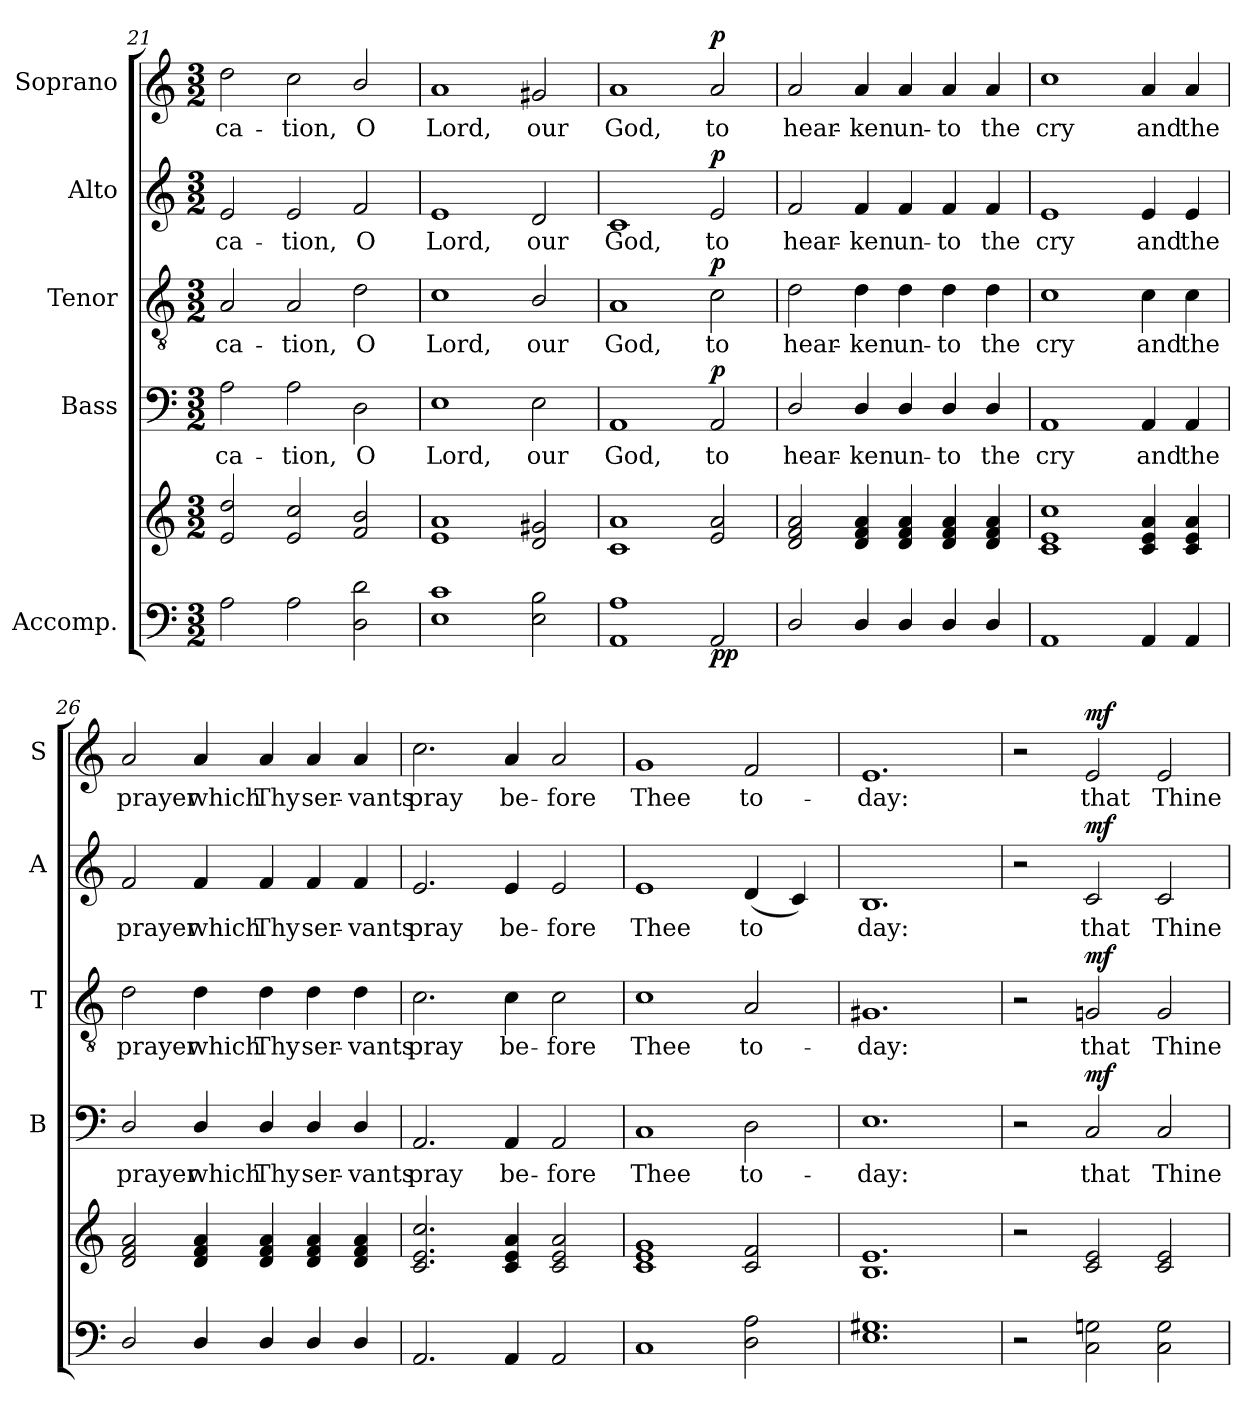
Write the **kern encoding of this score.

**kern	**kern	**dynam	**kern	**text	**dynam	**kern	**text	**dynam	**kern	**text	**dynam	**kern	**text	**dynam
*part5	*part5	*part5	*part4	*part4	*part4	*part3	*part3	*part3	*part2	*part2	*part2	*part1	*part1	*part1
*staff6	*staff5	*staff5/6	*staff4	*staff4	*staff4	*staff3	*staff3	*staff3	*staff2	*staff2	*staff2	*staff1	*staff1	*staff1
*I"Accomp.	*	*	*I"Bass	*	*	*I"Tenor	*	*	*I"Alto	*	*	*I"Soprano	*	*
*	*	*	*I'B	*	*	*I'T	*	*	*I'A	*	*	*I'S	*	*
*clefF4	*clefG2	*	*clefF4	*	*	*clefGv2	*	*	*clefG2	*	*	*clefG2	*	*
*k[]	*k[]	*	*k[]	*	*	*k[]	*	*	*k[]	*	*	*k[]	*	*
*C:	*C:	*	*C:	*	*	*C:	*	*	*C:	*	*	*C:	*	*
*M3/2	*M3/2	*	*M3/2	*	*	*M3/2	*	*	*M3/2	*	*	*M3/2	*	*
=21	=21	=21	=21	=21	=21	=21	=21	=21	=21	=21	=21	=21	=21	=21
!	!	!	!	!LO:LY:b	!	!	!LO:LY:b	!	!	!LO:LY:b	!	!	!LO:LY:b	!
2A\	2e/ 2dd/	.	2A\	-ca-	.	2A/	-ca-	.	2e/	-ca-	.	2dd\	-ca-	.
!	!	!	!	!LO:LY:b	!	!	!LO:LY:b	!	!	!LO:LY:b	!	!	!LO:LY:b	!
2A\	2e/ 2cc/	.	2A\	-tion,	.	2A/	-tion,	.	2e/	-tion,	.	2cc\	-tion,	.
!	!	!	!	!LO:LY:b	!	!	!LO:LY:b	!	!	!LO:LY:b	!	!	!LO:LY:b	!
2D\ 2d\	2f/ 2b/	.	2D\	O	.	2d\	O	.	2f/	O	.	2b/	O	.
=22	=22	=22	=22	=22	=22	=22	=22	=22	=22	=22	=22	=22	=22	=22
!	!	!	!	!LO:LY:b	!	!	!LO:LY:b	!	!	!LO:LY:b	!	!	!LO:LY:b	!
1E 1c	1e 1a	.	1E	Lord,	.	1c	Lord,	.	1e	Lord,	.	1a	Lord,	.
!	!	!	!	!LO:LY:b	!	!	!LO:LY:b	!	!	!LO:LY:b	!	!	!LO:LY:b	!
2E\ 2B\	2d/ 2g#X/	.	2E\	our	.	2B/	our	.	2d/	our	.	2g#X/	our	.
=23	=23	=23	=23	=23	=23	=23	=23	=23	=23	=23	=23	=23	=23	=23
!	!	!	!	!LO:LY:b	!	!	!LO:LY:b	!	!	!LO:LY:b	!	!	!LO:LY:b	!
1AA 1A	1c 1a	.	1AA	God,	.	1A	God,	.	1c	God,	.	1a	God,	.
!	!	!LO:DY:b=2	!	!LO:LY:b	!	!	!LO:LY:b	!	!	!LO:LY:b	!	!	!LO:LY:b	!
!	!	!LO:DY:n=1:b	!	!	!LO:DY:b	!	!	!LO:DY:b	!	!	!LO:DY:b	!	!	!LO:DY:b
2AA/	2e/ 2a/	p p	2AA/	to	p	2c\	to	p	2e/	to	p	2a/	to	p
=24	=24	=24	=24	=24	=24	=24	=24	=24	=24	=24	=24	=24	=24	=24
!	!	!	!	!LO:LY:b	!	!	!LO:LY:b	!	!	!LO:LY:b	!	!	!LO:LY:b	!
2D/	2d/ 2f/ 2a/	.	2D/	hear-	.	2d\	hear-	.	2f/	hear-	.	2a/	hear-	.
!	!	!	!	!LO:LY:b	!	!	!LO:LY:b	!	!	!LO:LY:b	!	!	!LO:LY:b	!
4D/	4d/ 4f/ 4a/	.	4D/	-ken	.	4d\	-ken	.	4f/	-ken	.	4a/	-ken	.
!	!	!	!	!LO:LY:b	!	!	!LO:LY:b	!	!	!LO:LY:b	!	!	!LO:LY:b	!
4D/	4d/ 4f/ 4a/	.	4D/	un-	.	4d\	un-	.	4f/	un-	.	4a/	un-	.
!	!	!	!	!LO:LY:b	!	!	!LO:LY:b	!	!	!LO:LY:b	!	!	!LO:LY:b	!
4D/	4d/ 4f/ 4a/	.	4D/	-to	.	4d\	-to	.	4f/	-to	.	4a/	-to	.
!	!	!	!	!LO:LY:b	!	!	!LO:LY:b	!	!	!LO:LY:b	!	!	!LO:LY:b	!
4D/	4d/ 4f/ 4a/	.	4D/	the	.	4d\	the	.	4f/	the	.	4a/	the	.
=25	=25	=25	=25	=25	=25	=25	=25	=25	=25	=25	=25	=25	=25	=25
!	!	!	!	!LO:LY:b	!	!	!LO:LY:b	!	!	!LO:LY:b	!	!	!LO:LY:b	!
1AA	1c 1e 1cc	.	1AA	cry	.	1c	cry	.	1e	cry	.	1cc	cry	.
!	!	!	!	!LO:LY:b	!	!	!LO:LY:b	!	!	!LO:LY:b	!	!	!LO:LY:b	!
4AA/	4c/ 4e/ 4a/	.	4AA/	and	.	4c\	and	.	4e/	and	.	4a/	and	.
!	!	!	!	!LO:LY:b	!	!	!LO:LY:b	!	!	!LO:LY:b	!	!	!LO:LY:b	!
4AA/	4c/ 4e/ 4a/	.	4AA/	the	.	4c\	the	.	4e/	the	.	4a/	the	.
!!LO:LB:g=z
=26	=26	=26	=26	=26	=26	=26	=26	=26	=26	=26	=26	=26	=26	=26
!	!	!	!	!LO:LY:b	!	!	!LO:LY:b	!	!	!LO:LY:b	!	!	!LO:LY:b	!
2D/	2d/ 2f/ 2a/	.	2D/	prayer	.	2d\	prayer	.	2f/	prayer	.	2a/	prayer	.
!	!	!	!	!LO:LY:b	!	!	!LO:LY:b	!	!	!LO:LY:b	!	!	!LO:LY:b	!
4D/	4d/ 4f/ 4a/	.	4D/	which	.	4d\	which	.	4f/	which	.	4a/	which	.
!	!	!	!	!LO:LY:b	!	!	!LO:LY:b	!	!	!LO:LY:b	!	!	!LO:LY:b	!
4D/	4d/ 4f/ 4a/	.	4D/	Thy	.	4d\	Thy	.	4f/	Thy	.	4a/	Thy	.
!	!	!	!	!LO:LY:b	!	!	!LO:LY:b	!	!	!LO:LY:b	!	!	!LO:LY:b	!
4D/	4d/ 4f/ 4a/	.	4D/	ser-	.	4d\	ser-	.	4f/	ser-	.	4a/	ser-	.
!	!	!	!	!LO:LY:b	!	!	!LO:LY:b	!	!	!LO:LY:b	!	!	!LO:LY:b	!
4D/	4d/ 4f/ 4a/	.	4D/	-vants	.	4d\	-vants	.	4f/	-vants	.	4a/	-vants	.
=27	=27	=27	=27	=27	=27	=27	=27	=27	=27	=27	=27	=27	=27	=27
!	!	!	!	!LO:LY:b	!	!	!LO:LY:b	!	!	!LO:LY:b	!	!	!LO:LY:b	!
2.AA/	2.c/ 2.e/ 2.cc/	.	2.AA/	pray	.	2.c\	pray	.	2.e/	pray	.	2.cc\	pray	.
!	!	!	!	!LO:LY:b	!	!	!LO:LY:b	!	!	!LO:LY:b	!	!	!LO:LY:b	!
4AA/	4c/ 4e/ 4a/	.	4AA/	be-	.	4c\	be-	.	4e/	be-	.	4a/	be-	.
!	!	!	!	!LO:LY:b	!	!	!LO:LY:b	!	!	!LO:LY:b	!	!	!LO:LY:b	!
2AA/	2c/ 2e/ 2a/	.	2AA/	-fore	.	2c\	-fore	.	2e/	-fore	.	2a/	-fore	.
=28	=28	=28	=28	=28	=28	=28	=28	=28	=28	=28	=28	=28	=28	=28
!	!	!	!	!LO:LY:b	!	!	!LO:LY:b	!	!	!LO:LY:b	!	!	!LO:LY:b	!
1C	1c 1e 1g	.	1C	Thee	.	1c	Thee	.	1e	Thee	.	1g	Thee	.
!	!	!	!	!LO:LY:b	!	!	!LO:LY:b	!	!	!LO:LY:b	!	!	!LO:LY:b	!
2D\ 2A\	2c/ 2f/	.	2D\	to-	.	2A/	to-	.	(<4d/	to­	.	2f/	to-	.
.	.	.	.	.	.	.	.	.	4c/)	.	.	.	.	.
=29	=29	=29	=29	=29	=29	=29	=29	=29	=29	=29	=29	=29	=29	=29
!	!	!	!	!LO:LY:b	!	!	!LO:LY:b	!	!	!LO:LY:b	!	!	!LO:LY:b	!
1.E 1.G#X	1.B 1.e	.	1.E	-day:	.	1.G#X	-day:	.	1.B	day:	.	1.e	-day:	.
=30	=30	=30	=30	=30	=30	=30	=30	=30	=30	=30	=30	=30	=30	=30
2r	2r	.	2r	.	.	2r	.	.	2r	.	.	2r	.	.
!	!	!LO:DY:b=2	!	!LO:LY:b	!	!	!LO:LY:b	!	!	!LO:LY:b	!	!	!LO:LY:b	!
!	!	!LO:DY:n=1:b	!	!	!LO:DY:b	!	!	!LO:DY:b	!	!	!LO:DY:b	!	!	!LO:DY:b
2C\ 2Gni\	2c/ 2e/	mf mf	2C/	that	mf	2Gni/	that	mf	2c/	that	mf	2e/	that	mf
!	!	!	!	!LO:LY:b	!	!	!LO:LY:b	!	!	!LO:LY:b	!	!	!LO:LY:b	!
2C\ 2G\	2c/ 2e/	.	2C/	Thine	.	2G/	Thine	.	2c/	Thine	.	2e/	Thine	.
=	=	=	=	=	=	=	=	=	=	=	=	=	=	=
*-	*-	*-	*-	*-	*-	*-	*-	*-	*-	*-	*-	*-	*-	*-
